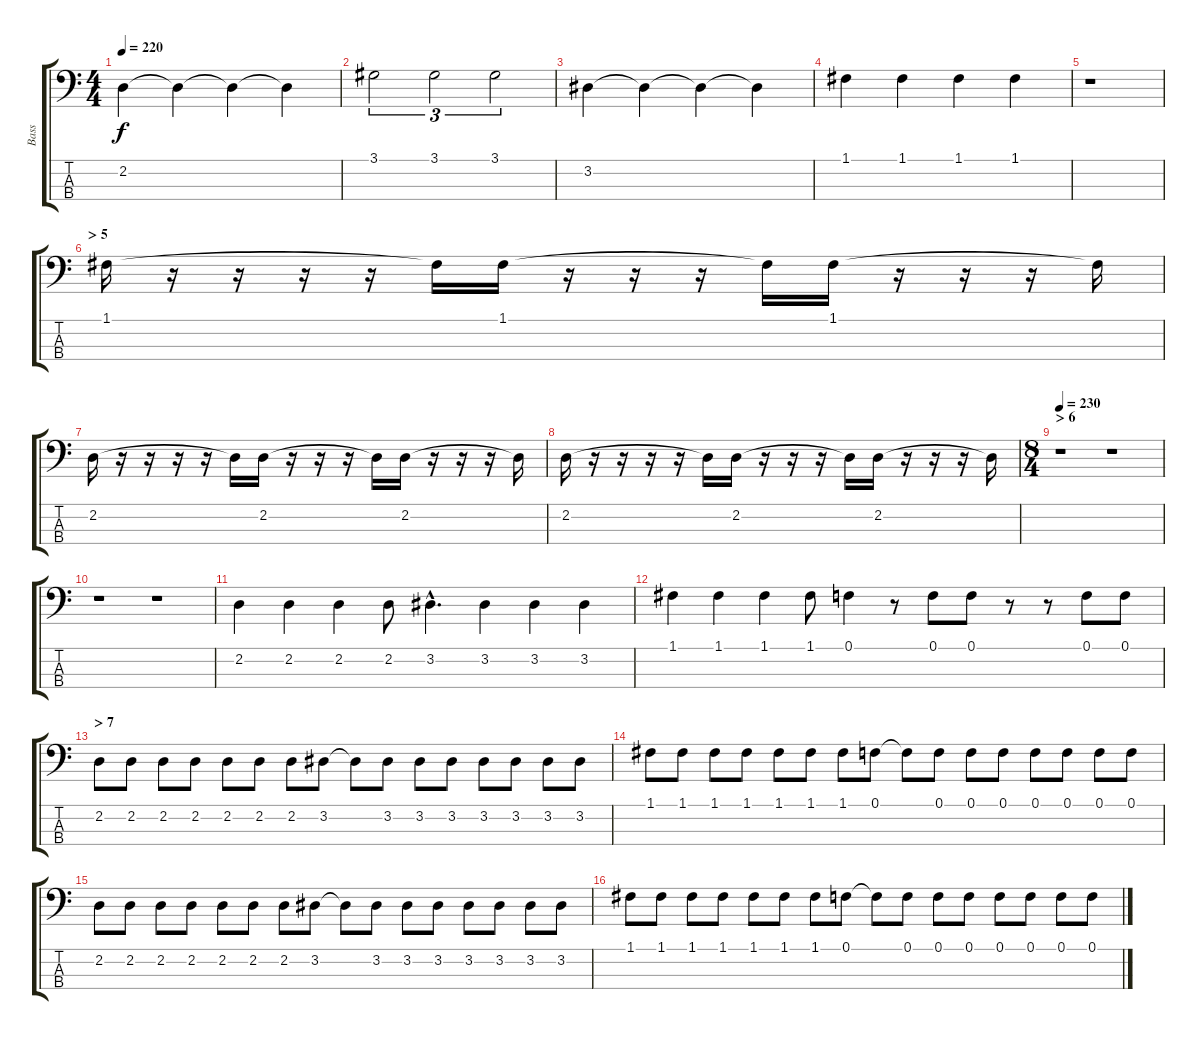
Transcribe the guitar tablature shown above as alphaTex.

\track ("Bass" "Bass") {instrument electricbassfinger}
\staff {score tabs}
\tuning (F2 C2 G1 C1) {hide}
\ts (4 4)
\tempo 220
\clef f4
\ks c
2.2.4{dy f} 2.2{t}.4 2.2{t}.4 2.2{t}.4 |
3.1.2{tu (3 2)} 3.1.2{tu (3 2)} 3.1.2{tu (3 2)} |
3.2.4 3.2{t}.4 3.2{t}.4 3.2{t}.4 |
1.1.4 1.1.4 1.1.4 1.1.4 |
r.1 |
\section ("" "> 5")
1.1.16 r.16 r.16 r.16 r.16 1.1{t}.16 1.1.16 r.16 r.16 r.16 1.1{t}.16 1.1.16 r.16 r.16 r.16 1.1{t}.16 |
2.2.16 r.16 r.16 r.16 r.16 2.2{t}.16 2.2.16 r.16 r.16 r.16 2.2{t}.16 2.2.16 r.16 r.16 r.16 2.2{t}.16 |
2.2.16 r.16 r.16 r.16 r.16 2.2{t}.16 2.2.16 r.16 r.16 r.16 2.2{t}.16 2.2.16 r.16 r.16 r.16 2.2{t}.16 |
\ts (8 4)
\section ("" "> 6")
\tempo 230
r.1 r.1 |
r.1 r.1 |
2.2.4 2.2.4 2.2.4 2.2.8 3.2{hac}.4{d} 3.2.4 3.2.4 3.2.4 |
1.1.4 1.1.4 1.1.4 1.1.8 0.1.4 r.8 0.1.8 0.1.8 r.8 r.8 0.1.8 0.1.8 |
\section ("" "> 7")
2.2.8 2.2.8 2.2.8 2.2.8 2.2.8 2.2.8 2.2.8 3.2.8 3.2{t}.8 3.2.8 3.2.8 3.2.8 3.2.8 3.2.8 3.2.8 3.2.8 |
1.1.8 1.1.8 1.1.8 1.1.8 1.1.8 1.1.8 1.1.8 0.1.8 0.1{t}.8 0.1.8 0.1.8 0.1.8 0.1.8 0.1.8 0.1.8 0.1.8 |
2.2.8 2.2.8 2.2.8 2.2.8 2.2.8 2.2.8 2.2.8 3.2.8 3.2{t}.8 3.2.8 3.2.8 3.2.8 3.2.8 3.2.8 3.2.8 3.2.8 |
1.1.8 1.1.8 1.1.8 1.1.8 1.1.8 1.1.8 1.1.8 0.1.8 0.1{t}.8 0.1.8 0.1.8 0.1.8 0.1.8 0.1.8 0.1.8 0.1.8
